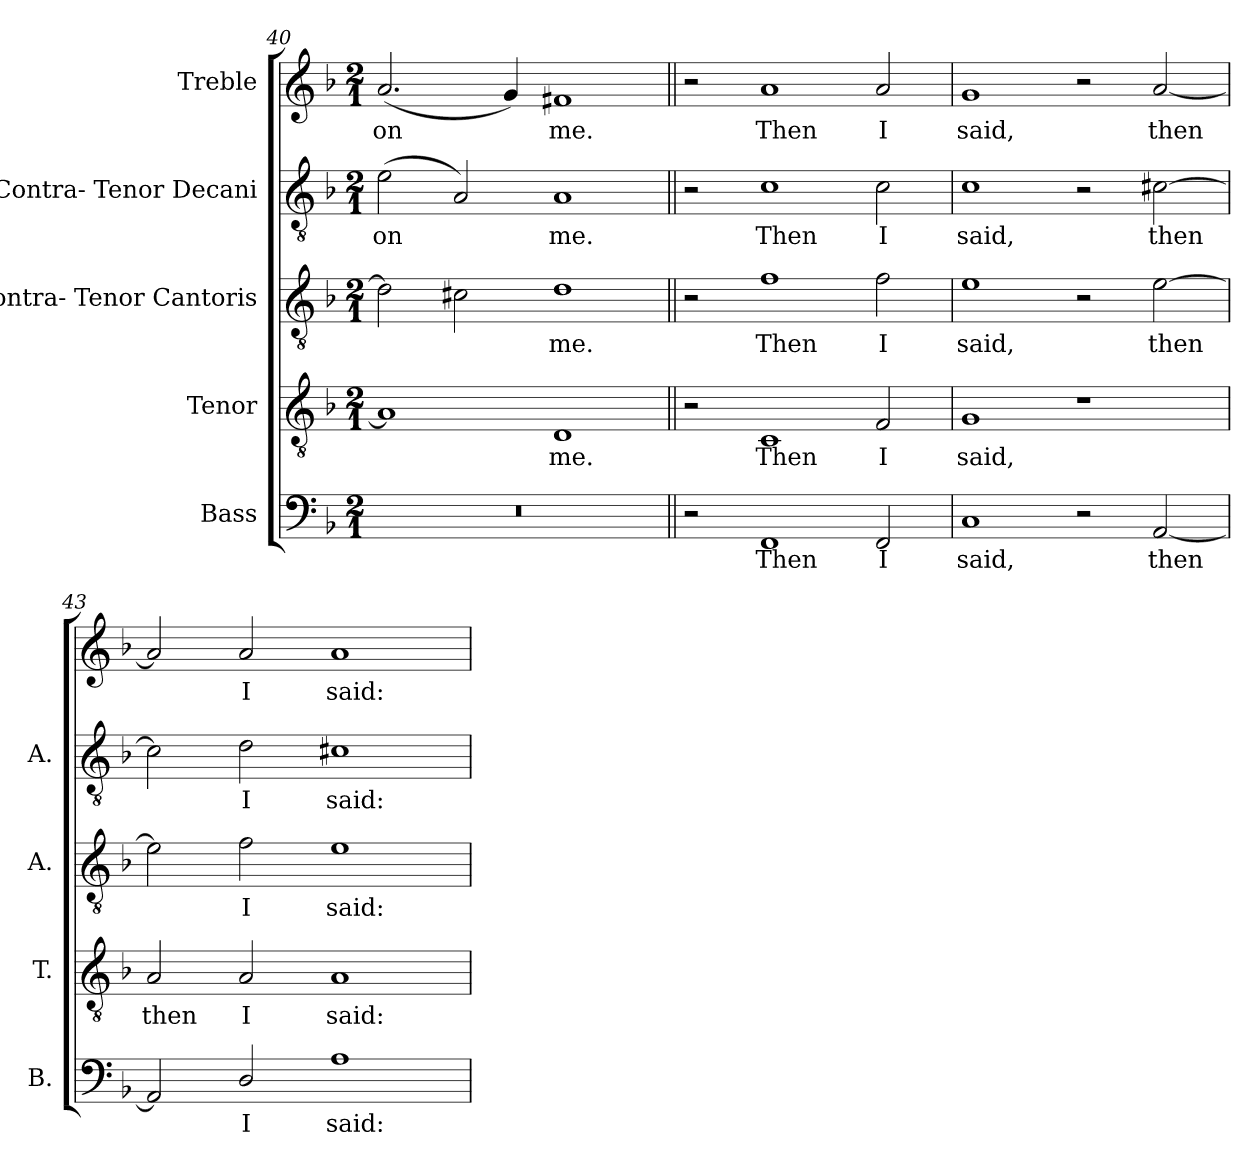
**kern	**text	**kern	**text	**kern	**text	**kern	**text	**kern	**text
*part5	*part5	*part4	*part4	*part3	*part3	*part2	*part2	*part1	*part1
*staff5	*staff5	*staff4	*staff4	*staff3	*staff3	*staff2	*staff2	*staff1	*staff1
*I"Bass	*	*I"Tenor	*	*I"Contra- Tenor Cantoris	*	*I"Contra- Tenor Decani	*	*I"Treble	*
*I'B.	*	*I'T.	*	*I'A.	*	*I'A.	*	*	*
*clefF4	*	*clefGv2	*	*clefGv2	*	*clefGv2	*	*clefG2	*
*	*	*ITrd7c12	*	*ITrd7c12	*	*ITrd7c12	*	*	*
*k[b-]	*	*k[b-]	*	*k[b-]	*	*k[b-]	*	*k[b-]	*
*F:	*	*F:	*	*F:	*	*F:	*	*F:	*
*M2/1	*	*M2/1	*	*M2/1	*	*M2/1	*	*M2/1	*
=40	=40	=40	=40	=40	=40	=40	=40	=40	=40
!LO:N:vis=1	!	!	!	!	!	!	!	!	!
!	!	!	!	!	!	!	!LO:LY:b:color=#000000	!	!
!	!	!	!	!	!	!	!	!	!LO:LY:b:color=#000000
0r	.	1AAi]	.	2Di\]	.	(2Ei\	-on	(2.ai/	-on
.	.	.	.	2C#Xi\	.	2AAi/)	.	.	.
.	.	.	.	.	.	.	.	4gi/)	.
!	!	!	!LO:LY:b:color=#000000	!	!	!	!	!	!
!	!	!	!	!	!LO:LY:b:color=#000000	!	!	!	!
!	!	!	!	!	!	!	!LO:LY:b:color=#000000	!	!
!	!	!	!	!	!	!	!	!	!LO:LY:b:color=#000000
.	.	1DDi	me.	1Di	me.	1AAi	me.	1f#Xi	me.
!!LO:LB:g=z
=41||	=41||	=41||	=41||	=41||	=41||	=41||	=41||	=41||	=41||
2r	.	2r	.	2r	.	2r	.	2r	.
!	!LO:LY:b:color=#000000	!	!	!	!	!	!	!	!
!	!	!	!LO:LY:b:color=#000000	!	!	!	!	!	!
!	!	!	!	!	!LO:LY:b:color=#000000	!	!	!	!
!	!	!	!	!	!	!	!LO:LY:b:color=#000000	!	!
!	!	!	!	!	!	!	!	!	!LO:LY:b:color=#000000
1FFi	Then	1CCi	Then	1Fi	Then	1Ci	Then	1ai	Then
!	!LO:LY:b:color=#000000	!	!	!	!	!	!	!	!
!	!	!	!LO:LY:b:color=#000000	!	!	!	!	!	!
!	!	!	!	!	!LO:LY:b:color=#000000	!	!	!	!
!	!	!	!	!	!	!	!LO:LY:b:color=#000000	!	!
!	!	!	!	!	!	!	!	!	!LO:LY:b:color=#000000
2FFi/	I	2FFi/	I	2Fi\	I	2Ci\	I	2ai/	I
=42	=42	=42	=42	=42	=42	=42	=42	=42	=42
!	!LO:LY:b:color=#000000	!	!	!	!	!	!	!	!
!	!	!	!LO:LY:b:color=#000000	!	!	!	!	!	!
!	!	!	!	!	!LO:LY:b:color=#000000	!	!	!	!
!	!	!	!	!	!	!	!LO:LY:b:color=#000000	!	!
!	!	!	!	!	!	!	!	!	!LO:LY:b:color=#000000
1Ci	said,	1GGi	said,	1Ei	said,	1Ci	said,	1gi	said,
2r	.	1r	.	2r	.	2r	.	2r	.
!	!LO:LY:b:color=#000000	!	!	!	!	!	!	!	!
!	!	!	!	!	!LO:LY:b:color=#000000	!	!	!	!
!	!	!	!	!	!	!	!LO:LY:b:color=#000000	!	!
!	!	!	!	!	!	!	!	!	!LO:LY:b:color=#000000
[2AAi/	then	.	.	[2Ei\	then	[2C#Xi\	then	[2ai/	then
=43	=43	=43	=43	=43	=43	=43	=43	=43	=43
!	!	!	!LO:LY:b:color=#000000	!	!	!	!	!	!
2AAi/]	.	2AAi/	then	2Ei\]	.	2C#i\]	.	2ai/]	.
!	!LO:LY:b:color=#000000	!	!	!	!	!	!	!	!
!	!	!	!LO:LY:b:color=#000000	!	!	!	!	!	!
!	!	!	!	!	!LO:LY:b:color=#000000	!	!	!	!
!	!	!	!	!	!	!	!LO:LY:b:color=#000000	!	!
!	!	!	!	!	!	!	!	!	!LO:LY:b:color=#000000
2Di/	I	2AAi/	I	2Fi\	I	2Di\	I	2ai/	I
!	!LO:LY:b:color=#000000	!	!	!	!	!	!	!	!
!	!	!	!LO:LY:b:color=#000000	!	!	!	!	!	!
!	!	!	!	!	!LO:LY:b:color=#000000	!	!	!	!
!	!	!	!	!	!	!	!LO:LY:b:color=#000000	!	!
!	!	!	!	!	!	!	!	!	!LO:LY:b:color=#000000
1Ai	said:	1AAi	said:	1Ei	said:	1C#Xi	said:	1ai	said:
=	=	=	=	=	=	=	=	=	=
*-	*-	*-	*-	*-	*-	*-	*-	*-	*-
